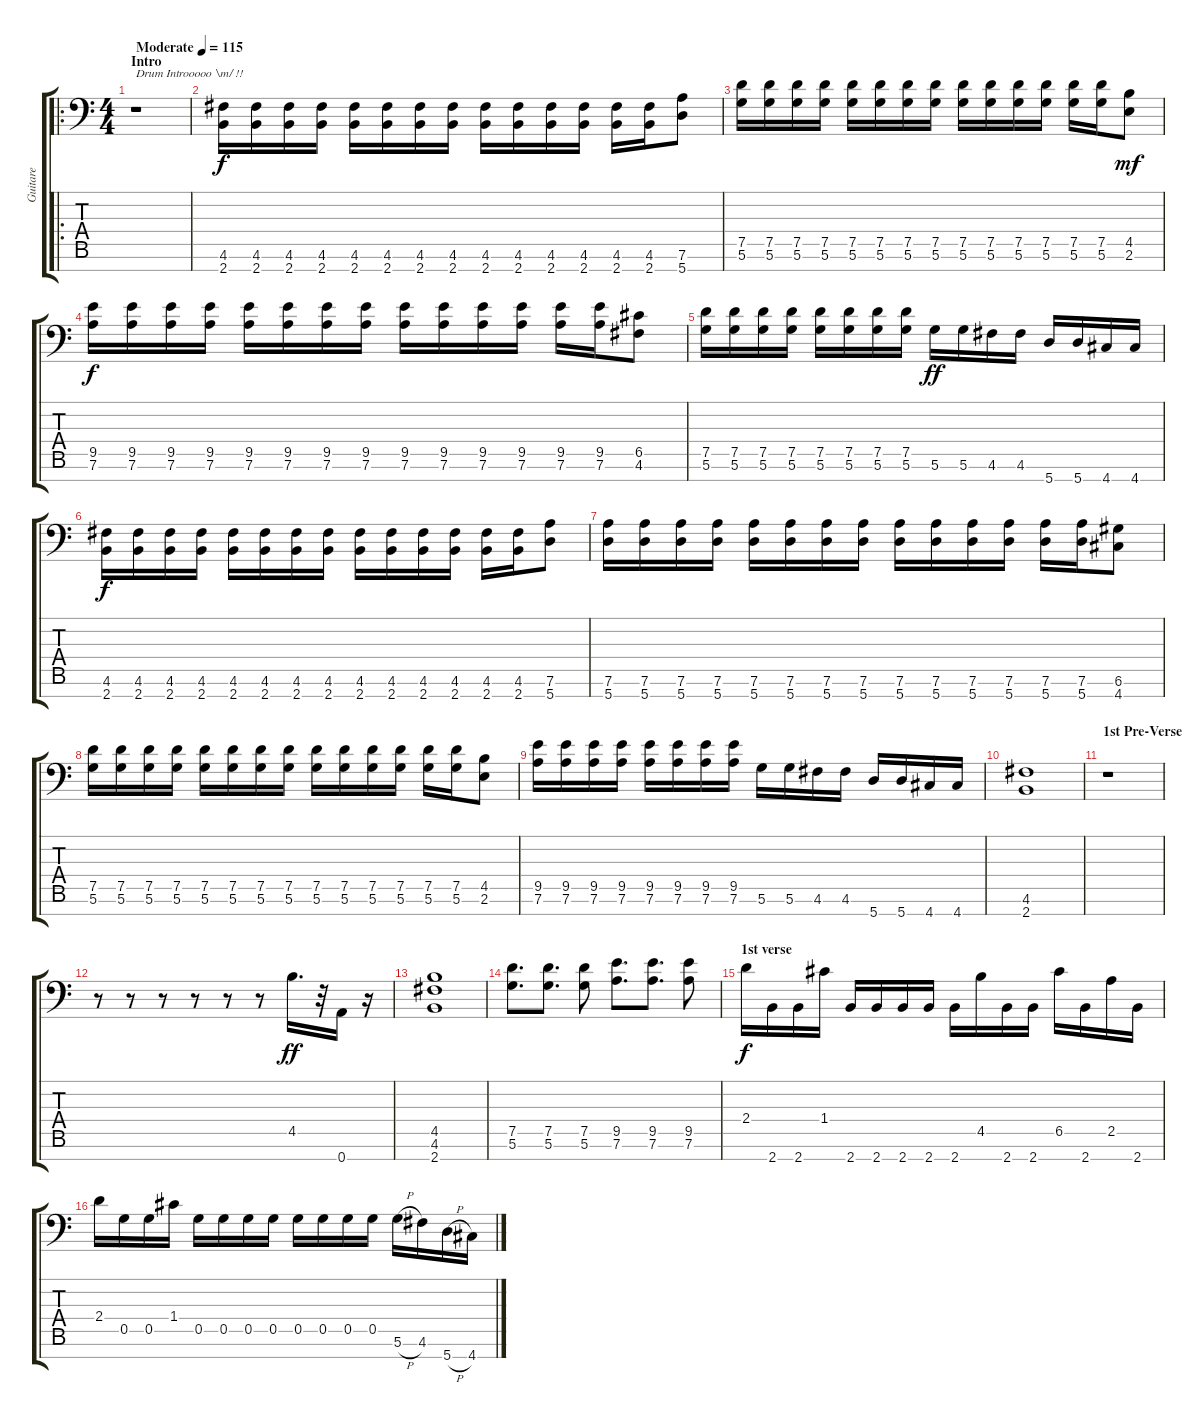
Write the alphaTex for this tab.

\track ("Guitare" "Guitare") {instrument distortionguitar}
\staff {score tabs}
\tuning (D4 A3 F3 C3 G2 D2 A1) {hide}
\ro
\ts (4 4)
\section ("" "Intro")
\tempo (115 "Moderate")
\clef f4
\ks c
r.1{txt "Drum Introoooo \\m/ !!" dy f instrument distortionguitar} |
(4.6 2.7).16 (4.6 2.7).16 (4.6 2.7).16 (4.6 2.7).16 (4.6 2.7).16 (4.6 2.7).16 (4.6 2.7).16 (4.6 2.7).16 (4.6 2.7).16 (4.6 2.7).16 (4.6 2.7).16 (4.6 2.7).16 (4.6 2.7).16 (4.6 2.7).16 (7.6 5.7).8 |
(7.5 5.6).16 (7.5 5.6).16 (7.5 5.6).16 (7.5 5.6).16 (7.5 5.6).16 (7.5 5.6).16 (7.5 5.6).16 (7.5 5.6).16 (7.5 5.6).16 (7.5 5.6).16 (7.5 5.6).16 (7.5 5.6).16 (7.5 5.6).16 (7.5 5.6).16 (4.5 2.6).8{dy mf} |
(9.5 7.6).16{dy f} (9.5 7.6).16 (9.5 7.6).16 (9.5 7.6).16 (9.5 7.6).16 (9.5 7.6).16 (9.5 7.6).16 (9.5 7.6).16 (9.5 7.6).16 (9.5 7.6).16 (9.5 7.6).16 (9.5 7.6).16 (9.5 7.6).16 (9.5 7.6).16 (6.5 4.6).8 |
(7.5 5.6).16 (7.5 5.6).16 (7.5 5.6).16 (7.5 5.6).16 (7.5 5.6).16 (7.5 5.6).16 (7.5 5.6).16 (7.5 5.6).16 5.6.16{dy ff} 5.6.16 4.6.16 4.6.16 5.7.16 5.7.16 4.7.16 4.7.16 |
(4.6 2.7).16{dy f} (4.6 2.7).16 (4.6 2.7).16 (4.6 2.7).16 (4.6 2.7).16 (4.6 2.7).16 (4.6 2.7).16 (4.6 2.7).16 (4.6 2.7).16 (4.6 2.7).16 (4.6 2.7).16 (4.6 2.7).16 (4.6 2.7).16 (4.6 2.7).16 (7.6 5.7).8 |
(7.6 5.7).16 (7.6 5.7).16 (7.6 5.7).16 (7.6 5.7).16 (7.6 5.7).16 (7.6 5.7).16 (7.6 5.7).16 (7.6 5.7).16 (7.6 5.7).16 (7.6 5.7).16 (7.6 5.7).16 (7.6 5.7).16 (7.6 5.7).16 (7.6 5.7).16 (6.6 4.7).8 |
(7.5 5.6).16 (7.5 5.6).16 (7.5 5.6).16 (7.5 5.6).16 (7.5 5.6).16 (7.5 5.6).16 (7.5 5.6).16 (7.5 5.6).16 (7.5 5.6).16 (7.5 5.6).16 (7.5 5.6).16 (7.5 5.6).16 (7.5 5.6).16 (7.5 5.6).16 (4.5 2.6).8 |
(9.5 7.6).16 (9.5 7.6).16 (9.5 7.6).16 (9.5 7.6).16 (9.5 7.6).16 (9.5 7.6).16 (9.5 7.6).16 (9.5 7.6).16 5.6.16 5.6.16 4.6.16 4.6.16 5.7.16 5.7.16 4.7.16 4.7.16 |
(4.6 2.7).1 |
\section ("" "1st Pre-Verse")
r.1 |
r.8 r.8 r.8 r.8 r.8 r.8 4.5.16{d dy ff} r.32 0.7.16 r.16 |
(4.5 4.6 2.7).1 |
(7.5 5.6).8{d} (7.5 5.6).8{d} (7.5 5.6).8 (9.5 7.6).8{d} (9.5 7.6).8{d} (9.5 7.6).8 |
\section ("" "1st verse")
2.4.16{dy f} 2.7.16 2.7.16 1.4.16 2.7.16 2.7.16 2.7.16 2.7.16 2.7.16 4.5.16 2.7.16 2.7.16 6.5.16 2.7.16 2.5.16 2.7.16 |
2.4.16 0.5.16 0.5.16 1.4.16 0.5.16 0.5.16 0.5.16 0.5.16 0.5.16 0.5.16 0.5.16 0.5.16 5.6{h}.16 4.6.16 5.7{h}.16 4.7.16
